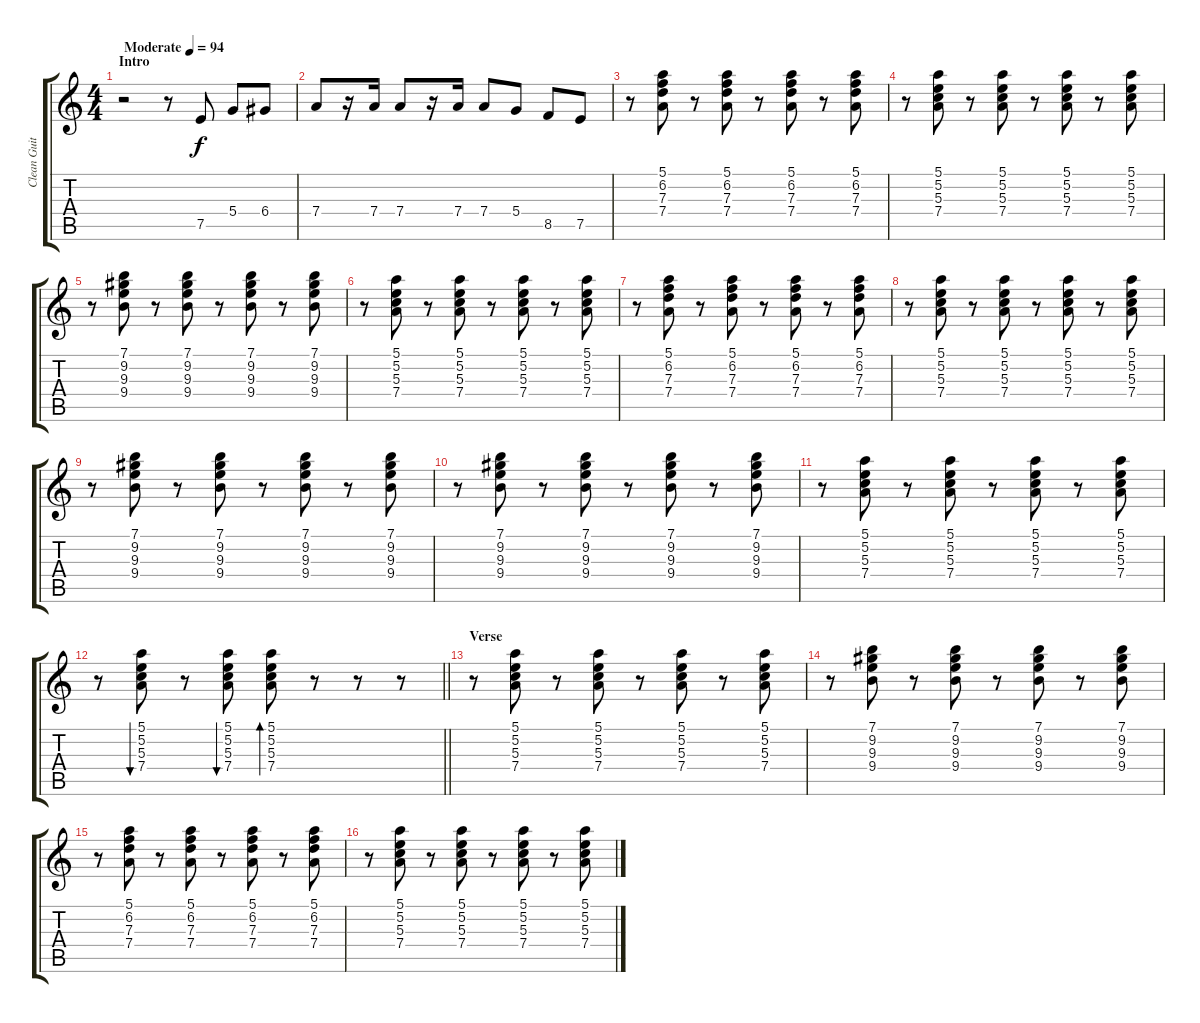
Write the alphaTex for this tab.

\track ("Clean Guitar" "Clean Guit") {instrument electricguitarclean}
\staff {score tabs}
\tuning (E4 B3 G3 D3 A2 E2) {hide}
\ts (4 4)
\section ("" "Intro")
\tempo (94 "Moderate")
\clef g2
\ks c
r.2{dy f instrument electricguitarclean} r.8 7.5.8 5.4.8 6.4.8 |
7.4.8 r.16 7.4.16 7.4.8 r.16 7.4.16 7.4.8 5.4.8 8.5.8 7.5.8 |
r.8 (5.1 6.2 7.3 7.4).8 r.8 (5.1 6.2 7.3 7.4).8 r.8 (5.1 6.2 7.3 7.4).8 r.8 (5.1 6.2 7.3 7.4).8 |
r.8 (5.1 5.2 5.3 7.4).8 r.8 (5.1 5.2 5.3 7.4).8 r.8 (5.1 5.2 5.3 7.4).8 r.8 (5.1 5.2 5.3 7.4).8 |
r.8 (7.1 9.2 9.3 9.4).8 r.8 (7.1 9.2 9.3 9.4).8 r.8 (7.1 9.2 9.3 9.4).8 r.8 (7.1 9.2 9.3 9.4).8 |
r.8 (5.1 5.2 5.3 7.4).8 r.8 (5.1 5.2 5.3 7.4).8 r.8 (5.1 5.2 5.3 7.4).8 r.8 (5.1 5.2 5.3 7.4).8 |
r.8 (5.1 6.2 7.3 7.4).8 r.8 (5.1 6.2 7.3 7.4).8 r.8 (5.1 6.2 7.3 7.4).8 r.8 (5.1 6.2 7.3 7.4).8 |
r.8 (5.1 5.2 5.3 7.4).8 r.8 (5.1 5.2 5.3 7.4).8 r.8 (5.1 5.2 5.3 7.4).8 r.8 (5.1 5.2 5.3 7.4).8 |
r.8 (7.1 9.2 9.3 9.4).8 r.8 (7.1 9.2 9.3 9.4).8 r.8 (7.1 9.2 9.3 9.4).8 r.8 (7.1 9.2 9.3 9.4).8 |
r.8 (7.1 9.2 9.3 9.4).8 r.8 (7.1 9.2 9.3 9.4).8 r.8 (7.1 9.2 9.3 9.4).8 r.8 (7.1 9.2 9.3 9.4).8 |
r.8 (5.1 5.2 5.3 7.4).8 r.8 (5.1 5.2 5.3 7.4).8 r.8 (5.1 5.2 5.3 7.4).8 r.8 (5.1 5.2 5.3 7.4).8 |
\barLineRight lightlight
r.8 (5.1 5.2 5.3 7.4).8{bu 60} r.8 (5.1 5.2 5.3 7.4).8{bu 60} (5.1 5.2 5.3 7.4).8{bd 60} r.8 r.8 r.8 |
\section ("" "Verse")
r.8 (5.1 5.2 5.3 7.4).8 r.8 (5.1 5.2 5.3 7.4).8 r.8 (5.1 5.2 5.3 7.4).8 r.8 (5.1 5.2 5.3 7.4).8 |
r.8 (7.1 9.2 9.3 9.4).8 r.8 (7.1 9.2 9.3 9.4).8 r.8 (7.1 9.2 9.3 9.4).8 r.8 (7.1 9.2 9.3 9.4).8 |
r.8 (5.1 6.2 7.3 7.4).8 r.8 (5.1 6.2 7.3 7.4).8 r.8 (5.1 6.2 7.3 7.4).8 r.8 (5.1 6.2 7.3 7.4).8 |
r.8 (5.1 5.2 5.3 7.4).8 r.8 (5.1 5.2 5.3 7.4).8 r.8 (5.1 5.2 5.3 7.4).8 r.8 (5.1 5.2 5.3 7.4).8
